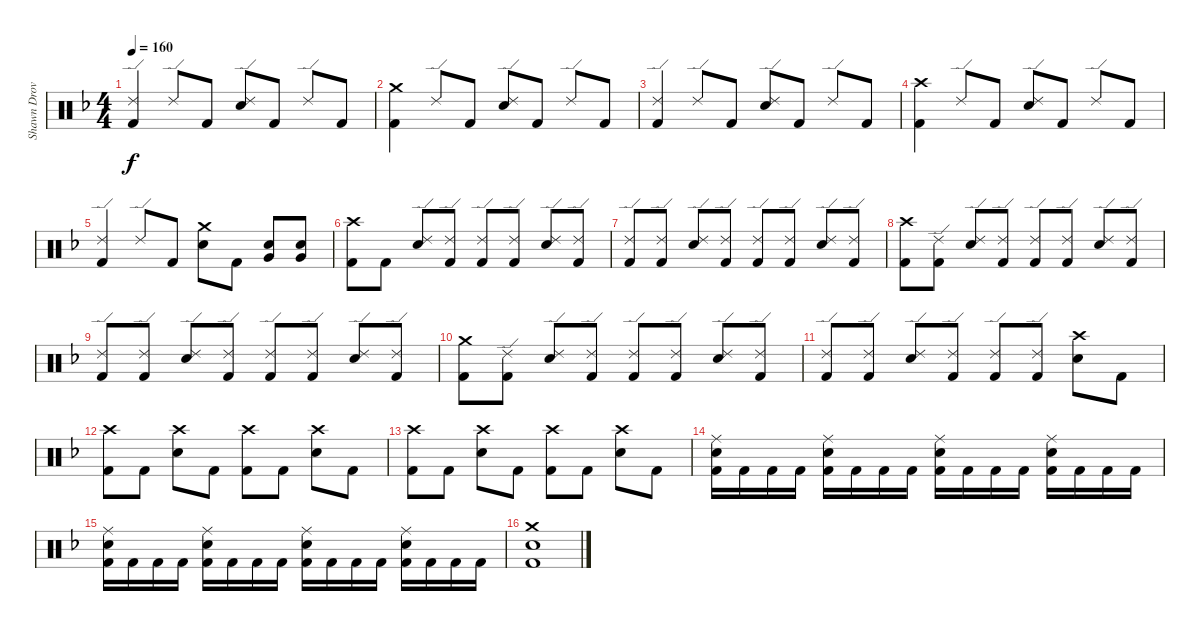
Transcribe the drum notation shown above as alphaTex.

\track ("Shawn Drover - Drums" "Shawn Drov") {instrument percussion}
\staff {score}
\articulation defaults
\ts (4 4)
\tempo 160
\clef neutral
\ks f
("Ride (edge) 2" "Kick (hit) 2").4{dy f} "Ride (edge) 2".8 "Kick (hit) 2".8 ("Snare (hit) 2" "Ride (edge) 2").8 "Kick (hit) 2".8 "Ride (edge) 2".8 "Kick (hit) 2".8 |
("Crash medium (hit)" "Kick (hit) 2").4 "Ride (edge) 2".8 "Kick (hit) 2".8 ("Snare (hit) 2" "Ride (edge) 2").8 "Kick (hit) 2".8 "Ride (edge) 2".8 "Kick (hit) 2".8 |
("Ride (edge) 2" "Kick (hit) 2").4 "Ride (edge) 2".8 "Kick (hit) 2".8 ("Snare (hit) 2" "Ride (edge) 2").8 "Kick (hit) 2".8 "Ride (edge) 2".8 "Kick (hit) 2".8 |
("Crash high (hit)" "Kick (hit) 2").4 "Ride (edge) 2".8 "Kick (hit) 2".8 ("Snare (hit) 2" "Ride (edge) 2").8 "Kick (hit) 2".8 "Ride (edge) 2".8 "Kick (hit) 2".8 |
("Ride (edge) 2" "Kick (hit) 2").4 "Ride (edge) 2".8 "Kick (hit) 2".8 ("Snare (hit) 2" "Crash medium (hit)").8 "Kick (hit) 2".8 ("Snare (hit) 2" "Very Low Tom (hit)").8 ("Snare (hit) 2" "Very Low Tom (hit)").8 |
("Crash high (hit)" "Kick (hit) 2").8 "Kick (hit) 2".8 ("Snare (hit) 2" "Ride (edge) 2").8 ("Ride (edge) 2" "Kick (hit) 2").8 ("Ride (edge) 2" "Kick (hit) 2").8 ("Ride (edge) 2" "Kick (hit) 2").8 ("Snare (hit) 2" "Ride (edge) 2").8 ("Ride (edge) 2" "Kick (hit) 2").8 |
("Ride (edge) 2" "Kick (hit) 2").8 ("Ride (edge) 2" "Kick (hit) 2").8 ("Snare (hit) 2" "Ride (edge) 2").8 ("Ride (edge) 2" "Kick (hit) 2").8 ("Ride (edge) 2" "Kick (hit) 2").8 ("Ride (edge) 2" "Kick (hit) 2").8 ("Snare (hit) 2" "Ride (edge) 2").8 ("Ride (edge) 2" "Kick (hit) 2").8 |
("Crash high (hit)" "Kick (hit) 2").8 ("Ride (edge) 2" "Kick (hit) 2").8 ("Snare (hit) 2" "Ride (edge) 2").8 ("Ride (edge) 2" "Kick (hit) 2").8 ("Ride (edge) 2" "Kick (hit) 2").8 ("Ride (edge) 2" "Kick (hit) 2").8 ("Snare (hit) 2" "Ride (edge) 2").8 ("Ride (edge) 2" "Kick (hit) 2").8 |
("Ride (edge) 2" "Kick (hit) 2").8 ("Ride (edge) 2" "Kick (hit) 2").8 ("Snare (hit) 2" "Ride (edge) 2").8 ("Ride (edge) 2" "Kick (hit) 2").8 ("Ride (edge) 2" "Kick (hit) 2").8 ("Ride (edge) 2" "Kick (hit) 2").8 ("Snare (hit) 2" "Ride (edge) 2").8 ("Ride (edge) 2" "Kick (hit) 2").8 |
("Crash medium (hit)" "Kick (hit) 2").8 ("Ride (edge) 2" "Kick (hit) 2").8 ("Snare (hit) 2" "Ride (edge) 2").8 ("Ride (edge) 2" "Kick (hit) 2").8 ("Ride (edge) 2" "Kick (hit) 2").8 ("Ride (edge) 2" "Kick (hit) 2").8 ("Snare (hit) 2" "Ride (edge) 2").8 ("Ride (edge) 2" "Kick (hit) 2").8 |
("Ride (edge) 2" "Kick (hit) 2").8 ("Ride (edge) 2" "Kick (hit) 2").8 ("Snare (hit) 2" "Ride (edge) 2").8 ("Ride (edge) 2" "Kick (hit) 2").8 ("Ride (edge) 2" "Kick (hit) 2").8 ("Ride (edge) 2" "Kick (hit) 2").8 ("Snare (hit) 2" "Crash high (hit)").8 "Kick (hit) 2".8 |
("Crash high (hit)" "Kick (hit) 2").8 "Kick (hit) 2".8 ("Snare (hit) 2" "Crash high (hit)").8 "Kick (hit) 2".8 ("Crash high (hit)" "Kick (hit) 2").8 "Kick (hit) 2".8 ("Snare (hit) 2" "Crash high (hit)").8 "Kick (hit) 2".8 |
("Crash high (hit)" "Kick (hit) 2").8 "Kick (hit) 2".8 ("Snare (hit) 2" "Crash high (hit)").8 "Kick (hit) 2".8 ("Crash high (hit)" "Kick (hit) 2").8 "Kick (hit) 2".8 ("Snare (hit) 2" "Crash high (hit)").8 "Kick (hit) 2".8 |
("Snare (hit) 2" "Ride (middle)" "Kick (hit) 2").16 "Kick (hit) 2".16 "Kick (hit) 2".16 "Kick (hit) 2".16 ("Snare (hit) 2" "Ride (middle)" "Kick (hit) 2").16 "Kick (hit) 2".16 "Kick (hit) 2".16 "Kick (hit) 2".16 ("Snare (hit) 2" "Ride (middle)" "Kick (hit) 2").16 "Kick (hit) 2".16 "Kick (hit) 2".16 "Kick (hit) 2".16 ("Snare (hit) 2" "Ride (middle)" "Kick (hit) 2").16 "Kick (hit) 2".16 "Kick (hit) 2".16 "Kick (hit) 2".16 |
("Snare (hit) 2" "Ride (middle)" "Kick (hit) 2").16 "Kick (hit) 2".16 "Kick (hit) 2".16 "Kick (hit) 2".16 ("Snare (hit) 2" "Ride (middle)" "Kick (hit) 2").16 "Kick (hit) 2".16 "Kick (hit) 2".16 "Kick (hit) 2".16 ("Snare (hit) 2" "Ride (middle)" "Kick (hit) 2").16 "Kick (hit) 2".16 "Kick (hit) 2".16 "Kick (hit) 2".16 ("Snare (hit) 2" "Ride (middle)" "Kick (hit) 2").16 "Kick (hit) 2".16 "Kick (hit) 2".16 "Kick (hit) 2".16 |
("Snare (hit) 2" "Crash medium (hit)" "Kick (hit) 2").1
